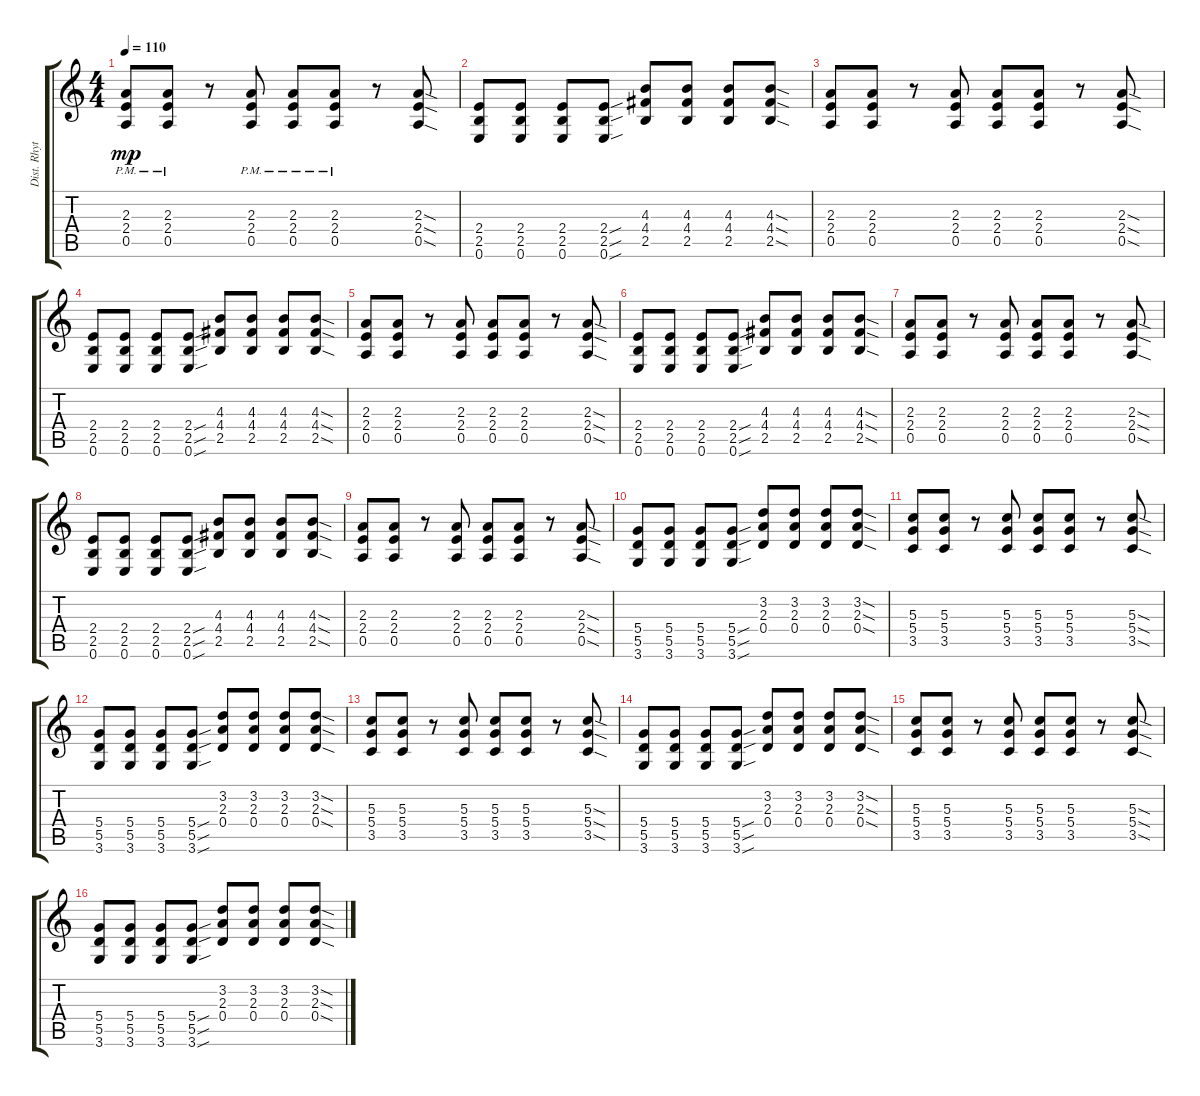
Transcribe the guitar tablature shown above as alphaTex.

\track ("Dist. Rhythm" "Dist. Rhyt") {instrument distortionguitar}
\staff {score tabs}
\tuning (E4 B3 G3 D3 A2 E2) {hide}
\ts (4 4)
\tempo 110
\clef g2
\ks c
(2.3{pm} 2.4{pm} 0.5{pm}).8{dy mp} (2.3{pm} 2.4{pm} 0.5{pm}).8 r.8 (2.3{pm} 2.4{pm} 0.5{pm}).8 (2.3{pm} 2.4{pm} 0.5{pm}).8 (2.3{pm} 2.4{pm} 0.5{pm}).8 r.8 (2.3{sod} 2.4{sod} 0.5{sod}).8 |
(2.4 2.5 0.6).8 (2.4 2.5 0.6).8 (2.4 2.5 0.6).8 (2.4{sou} 2.5{sou} 0.6{sou}).8 (4.3 4.4 2.5).8 (4.3 4.4 2.5).8 (4.3 4.4 2.5).8 (4.3{sod} 4.4{sod} 2.5{sod}).8 |
(2.3 2.4 0.5).8 (2.3 2.4 0.5).8 r.8 (2.3 2.4 0.5).8 (2.3 2.4 0.5).8 (2.3 2.4 0.5).8 r.8 (2.3{sod} 2.4{sod} 0.5{sod}).8 |
(2.4 2.5 0.6).8 (2.4 2.5 0.6).8 (2.4 2.5 0.6).8 (2.4{sou} 2.5{sou} 0.6{sou}).8 (4.3 4.4 2.5).8 (4.3 4.4 2.5).8 (4.3 4.4 2.5).8 (4.3{sod} 4.4{sod} 2.5{sod}).8 |
(2.3 2.4 0.5).8 (2.3 2.4 0.5).8 r.8 (2.3 2.4 0.5).8 (2.3 2.4 0.5).8 (2.3 2.4 0.5).8 r.8 (2.3{sod} 2.4{sod} 0.5{sod}).8 |
(2.4 2.5 0.6).8 (2.4 2.5 0.6).8 (2.4 2.5 0.6).8 (2.4{sou} 2.5{sou} 0.6{sou}).8 (4.3 4.4 2.5).8 (4.3 4.4 2.5).8 (4.3 4.4 2.5).8 (4.3{sod} 4.4{sod} 2.5{sod}).8 |
(2.3 2.4 0.5).8 (2.3 2.4 0.5).8 r.8 (2.3 2.4 0.5).8 (2.3 2.4 0.5).8 (2.3 2.4 0.5).8 r.8 (2.3{sod} 2.4{sod} 0.5{sod}).8 |
(2.4 2.5 0.6).8 (2.4 2.5 0.6).8 (2.4 2.5 0.6).8 (2.4{sou} 2.5{sou} 0.6{sou}).8 (4.3 4.4 2.5).8 (4.3 4.4 2.5).8 (4.3 4.4 2.5).8 (4.3{sod} 4.4{sod} 2.5{sod}).8 |
(2.3 2.4 0.5).8 (2.3 2.4 0.5).8 r.8 (2.3 2.4 0.5).8 (2.3 2.4 0.5).8 (2.3 2.4 0.5).8 r.8 (2.3{sod} 2.4{sod} 0.5{sod}).8 |
(5.4 5.5 3.6).8 (5.4 5.5 3.6).8 (5.4 5.5 3.6).8 (5.4{sou} 5.5{sou} 3.6{sou}).8 (3.2 2.3 0.4).8 (3.2 2.3 0.4).8 (3.2 2.3 0.4).8 (3.2{sod} 2.3{sod} 0.4{sod}).8 |
(5.3 5.4 3.5).8 (5.3 5.4 3.5).8 r.8 (5.3 5.4 3.5).8 (5.3 5.4 3.5).8 (5.3 5.4 3.5).8 r.8 (5.3{sod} 5.4{sod} 3.5{sod}).8 |
(5.4 5.5 3.6).8 (5.4 5.5 3.6).8 (5.4 5.5 3.6).8 (5.4{sou} 5.5{sou} 3.6{sou}).8 (3.2 2.3 0.4).8 (3.2 2.3 0.4).8 (3.2 2.3 0.4).8 (3.2{sod} 2.3{sod} 0.4{sod}).8 |
(5.3 5.4 3.5).8 (5.3 5.4 3.5).8 r.8 (5.3 5.4 3.5).8 (5.3 5.4 3.5).8 (5.3 5.4 3.5).8 r.8 (5.3{sod} 5.4{sod} 3.5{sod}).8 |
(5.4 5.5 3.6).8 (5.4 5.5 3.6).8 (5.4 5.5 3.6).8 (5.4{sou} 5.5{sou} 3.6{sou}).8 (3.2 2.3 0.4).8 (3.2 2.3 0.4).8 (3.2 2.3 0.4).8 (3.2{sod} 2.3{sod} 0.4{sod}).8 |
(5.3 5.4 3.5).8 (5.3 5.4 3.5).8 r.8 (5.3 5.4 3.5).8 (5.3 5.4 3.5).8 (5.3 5.4 3.5).8 r.8 (5.3{sod} 5.4{sod} 3.5{sod}).8 |
(5.4 5.5 3.6).8 (5.4 5.5 3.6).8 (5.4 5.5 3.6).8 (5.4{sou} 5.5{sou} 3.6{sou}).8 (3.2 2.3 0.4).8 (3.2 2.3 0.4).8 (3.2 2.3 0.4).8 (3.2{sod} 2.3{sod} 0.4{sod}).8
